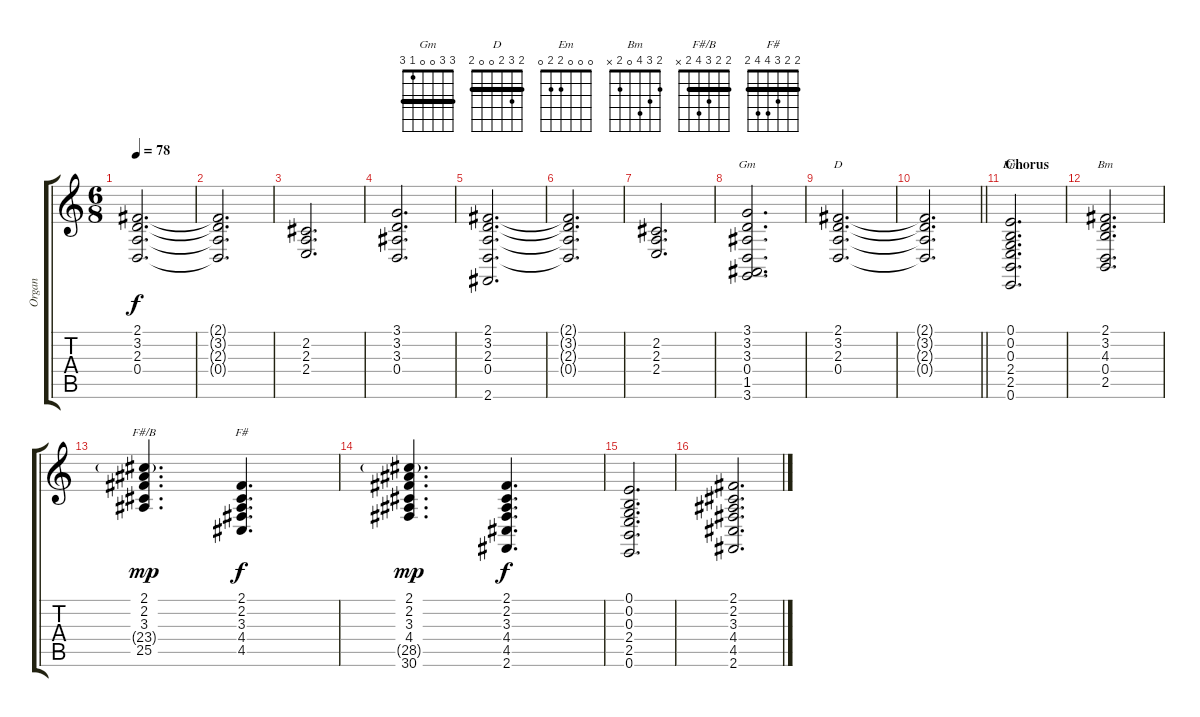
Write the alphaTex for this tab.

\track ("Organ" "Organ") {instrument electricpiano1}
\staff {score tabs}
\tuning (E4 B3 G3 D3 A2 E2) {hide}
\chord ("Gm" 3 3 0 0 1 3) {barre 3}
\chord ("D" 2 3 2 0 0 2) {barre 2}
\chord ("Em" 0 0 0 2 2 0)
\chord ("Bm" 2 3 4 0 2 x)
\chord ("F#/B" 2 2 3 4 2 x) {barre 2}
\chord ("F#" 2 2 3 4 4 2) {barre 2}
\ts (6 8)
\tempo 78
\clef g2
\ks c
(2.1 3.2 2.3 0.4).2{d dy f} |
(2.1{t} 3.2{t} 2.3{t} 0.4{t}).2{d} |
(2.2 2.3 2.4).2{d} |
(3.1 3.2 3.3 0.4).2{d} |
(2.1 3.2 2.3 0.4 2.6).2{d} |
(2.1{t} 3.2{t} 2.3{t} 0.4{t}).2{d} |
(2.2 2.3 2.4).2{d} |
(3.1 3.2 3.3 0.4 1.5 3.6).2{d ch "Gm"} |
(2.1 3.2 2.3 0.4).2{d ch "D"} |
\barLineRight lightlight
(2.1{t} 3.2{t} 2.3{t} 0.4{t}).2{d} |
\section ("" "Chorus")
(0.1 0.2 0.3 2.4 2.5 0.6).2{d ch "Em"} |
(2.1 3.2 4.3 0.4 2.5).2{d ch "Bm"} |
(2.1 2.2 3.3 23.4{g} 25.5).4{d ch "F#/B" dy mp} (2.1 2.2 3.3 4.4 4.5).4{d ch "F#" dy f} |
(2.1 2.2 3.3 4.4 28.5{g} 30.6).4{d dy mp} (2.1 2.2 3.3 4.4 4.5 2.6).4{d dy f} |
(0.1 0.2 0.3 2.4 2.5 0.6).2{d} |
(2.1 2.2 3.3 4.4 4.5 2.6).2{d}
